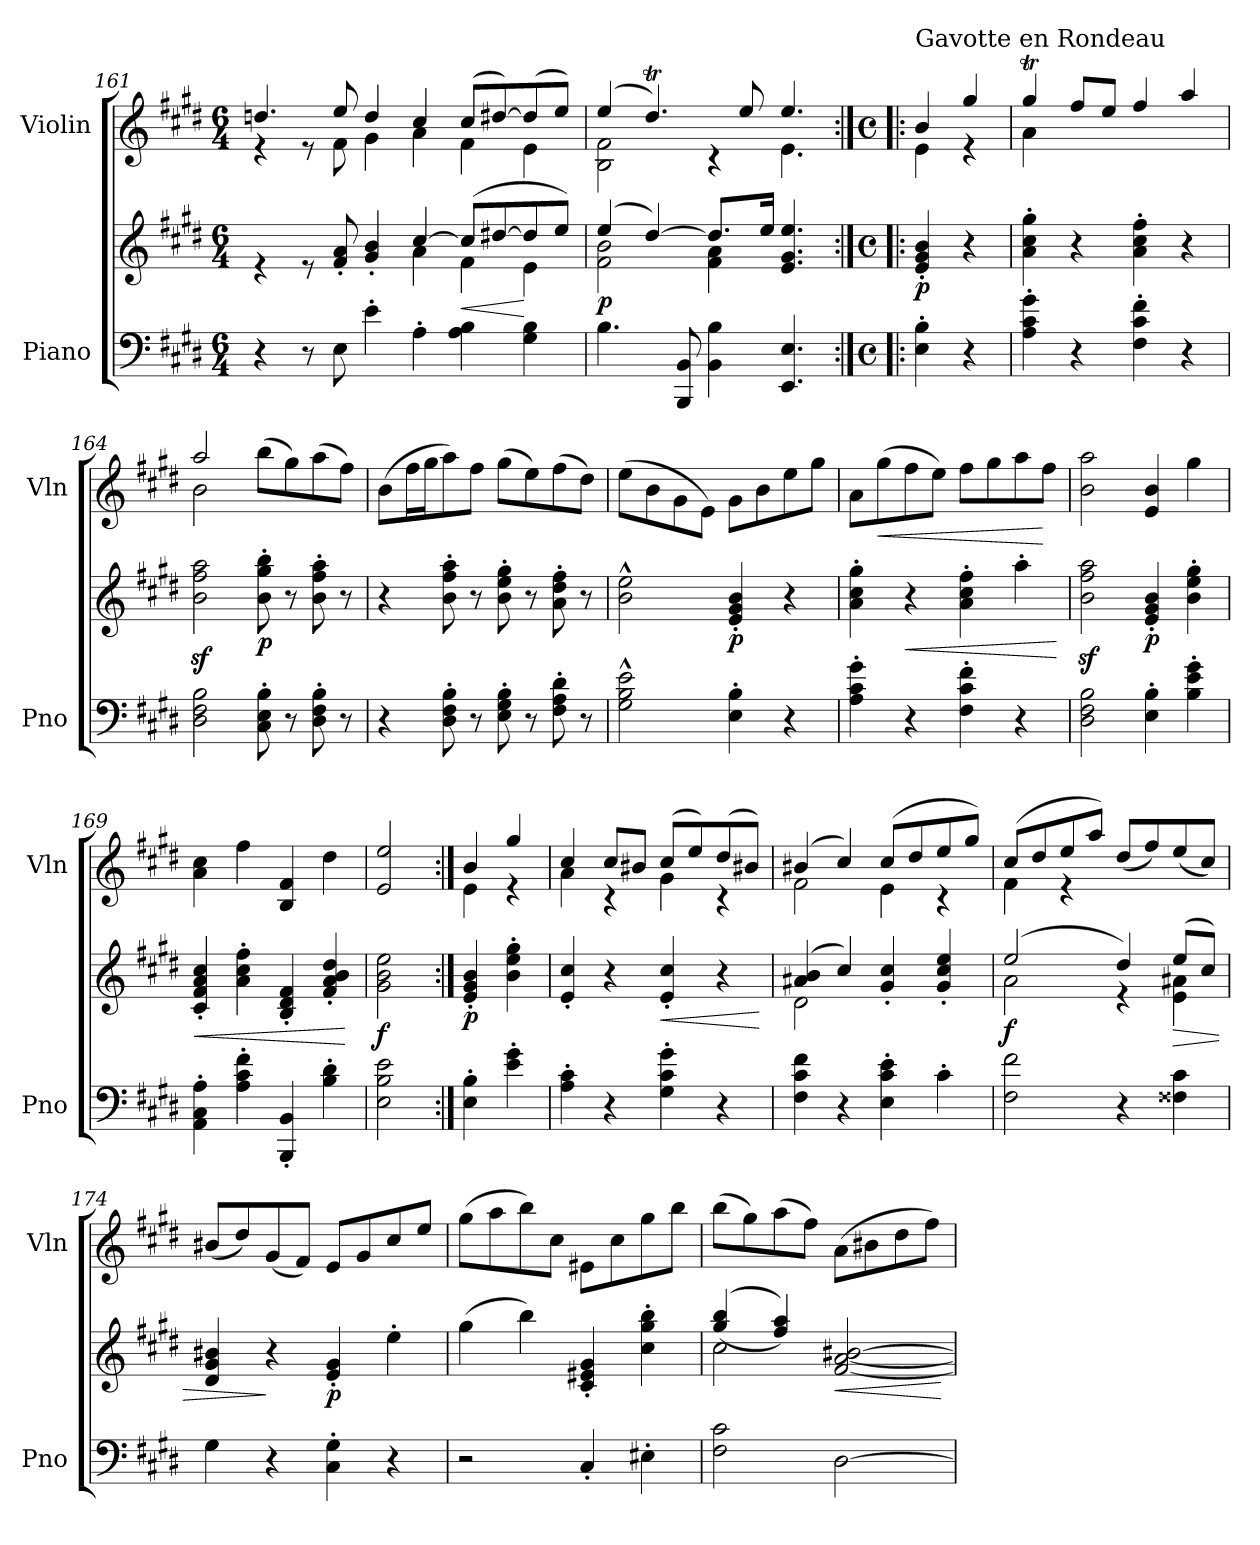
**kern	**kern	**dynam	**kern	**dynam
*part2	*part2	*part2	*part1	*part1
*staff3	*staff2	*staff2/3	*staff1	*staff1
*I"Piano	*	*	*I"Violin	*
*I'Pno	*	*	*I'Vln	*
*clefF4	*clefG2	*	*clefG2	*
*k[f#c#g#d#]	*k[f#c#g#d#]	*	*k[f#c#g#d#]	*
*M6/4	*M6/4	*	*M6/4	*
=161	=161	=161	=161	=161
*	*^	*	*^	*
4r	4re	2.ryy	.	4.ddn/	4r	.
8r	8re	.	.	.	8r	.
8E\	8f#/' 8a/'	.	.	8ee/	8f#\	.
4e'\	4g#/' 4b/'	.	.	4dd/	4g#\	.
4A'\	[4cc#/	4a\	.	4cc#/	4a\	.
!	!	!	!LO:HP:b	!	!	!
4A\ 4B\	(8cc#/L]	4f#\	<	(8cc#/L	4f#\	.
.	[8dd#X/	.	.	[8dd#X/)	.	.
4G#\ 4B\	8dd#/]	4e\	[	(8dd#/]	4e\	.
.	8ee/J)	.	.	8ee/J)	.	.
=162	=162	=162	=162	=162	=162	=162
!	!	!	!LO:DY:b	!	!	!
4.B\	(4ee/	2f#\ 2b\	p	(4ee/	2B\ 2f#\	.
.	[4dd#/)	.	.	4.dd#t/)	.	.
8BBB/ 8BB/	.	.	.	.	.	.
4BB\ 4B\	8.dd#/L]	4f#\ 4a\	.	.	4r	.
.	.	.	.	8ee/	.	.
.	16ee/Jk	.	.	.	.	.
4.EE/ 4.E/	4.e/ 4.g#/ 4.ee/	4.ryy	.	4.ee/	4.e\	.
*	*v	*v	*	*	*	*
!!LO:PB:g=z	!!
=162X3:|!|:	=162X3:|!|:	=162X3:|!|:	=162X3:|!|:	=162X3:|!|:	=162X3:|!|:
*M4/4	*M4/4	*	*M4/4	*	*
*met(c)	*met(c)	*	*met(c)	*	*
*	*	*	*MM95	*	*
*	*^	*	*	*	*
!	!	!	!	!LO:TX:a:t=Gavotte en Rondeau	!	!
!	!LO:TX:a:t=Gavotte en Rondeau	!	!	!	!	!
!	!	!	!LO:DY:b	!	!	!
*	*v	*v	*	*	*	*
4E\' 4B\'	4e/' 4g#/' 4b/'	p	4b/	4e\	.
4r	4r	.	4gg#/	4r	.
=163	=163	=163	=163	=163	=163
4A\' 4c#\' 4g#\'	4a\' 4cc#\' 4gg#\'	.	4gg#t/	4a\	.
4r	4r	.	8ff#/L	2.ryy	.
.	.	.	8ee/J	.	.
4F#\' 4c#\' 4f#\'	4a\' 4cc#\' 4ff#\'	.	4ff#/	.	.
4r	4r	.	4aa/	.	.
=164	=164	=164	=164	=164	=164
2D#\ 2F#\ 2B\	2b\z< 2ff#\z< 2aa\z<	.	2aa/	2b\	.
!	!	!LO:DY:b	!	!	!
8C#\' 8E\' 8B\'	8b\' 8gg#\' 8bb\'	p	(>8bb\L	2ryy	.
8r	8r	.	8gg#\)	.	.
8D#\' 8F#\' 8B\'	8b\' 8ff#\' 8aa\'	.	(>8aa\	.	.
8r	8r	.	8ff#\J)	.	.
*	*	*	*v	*v	*
=165	=165	=165	=165	=165
4r	4r	.	(8b\L	.
.	.	.	16ff#\L	.
.	.	.	16gg#\J	.
8D#\' 8F#\' 8B\'	8b\' 8ff#\' 8aa\'	.	8aa\)	.
8r	8r	.	8ff#\J	.
8E\' 8G#\' 8B\'	8b\' 8ee\' 8gg#\'	.	(8gg#\L	.
8r	8r	.	8ee\)	.
8F#\' 8A\' 8d#\'	8a\' 8dd#\' 8ff#\'	.	(8ff#\	.
8r	8r	.	8dd#\J)	.
=166	=166	=166	=166	=166
2G#\^^ 2B\^^ 2e\^^	2b\^^ 2ee\^^	.	(8ee\L	.
.	.	.	8b\	.
.	.	.	8g#\	.
.	.	.	8e\J)	.
!	!	!LO:DY:b	!	!
4E\' 4B\'	4e/' 4g#/' 4b/'	p	8g#\L	.
.	.	.	8b\	.
4r	4r	.	8ee\	.
.	.	.	8gg#\J	.
=167	=167	=167	=167	=167
4A\' 4c#\' 4g#\'	4a\' 4cc#\' 4gg#\'	.	8a\L	.
!	!	!	!	!LO:HP:b
.	.	.	(8gg#\	<
!	!	!LO:HP:b	!	!
4r	4r	<	8ff#\	.
.	.	.	8ee\J)	.
4F#\' 4c#\' 4f#\'	4a\' 4cc#\' 4ff#\'	.	8ff#\L	.
.	.	.	8gg#\	.
4r	4aa'\	.	8aa\	.
.	.	.	8ff#\J	[
.	.	[	.	.
=168	=168	=168	=168	=168
2D#\ 2F#\ 2B\	2b\z< 2ff#\z< 2aa\z<	.	2b\ 2aa\	.
!	!	!LO:DY:b	!	!
4E\' 4B\'	4e/' 4g#/' 4b/'	p	4e/ 4b/	.
4B\' 4e\' 4g#\'	4b\' 4ee\' 4gg#\'	.	4gg#\	.
!!LO:LB:g=z
=169	=169	=169	=169	=169
!	!	!LO:HP:b	!	!
4AA\' 4C#\' 4A\'	4c#/' 4f#/' 4a/' 4cc#/'	<	4a\ 4cc#\	.
4A\' 4c#\' 4f#\'	4a\' 4cc#\' 4ff#\'	.	4ff#\	.
4BBB/' 4BB/'	4B/' 4d#/' 4f#/'	.	4B/ 4f#/	.
4B\' 4d#\'	4f#/' 4a/' 4b/' 4dd#/'	.	4dd#\	.
.	.	[	.	.
=170	=170	=170	=170	=170
!	!	!LO:DY:b	!	!
2E\ 2B\ 2e\	2g#\ 2b\ 2ee\	f	2e/ 2ee/	.
=170X4:|!	=170X4:|!	=170X4:|!	=170X4:|!	=170X4:|!
*	*	*	*^	*
!	!	!LO:DY:b	!	!	!
4E\' 4B\'	4e/' 4g#/' 4b/'	p	4b/	4e\	.
4e\' 4g#\'	4b\' 4ee\' 4gg#\'	.	4gg#/	4r	.
=171	=171	=171	=171	=171	=171
4A\' 4c#\'	4e/' 4cc#/'	.	4cc#/	4a\	.
4r	4r	.	8cc#/L	4r	.
.	.	.	8b#X/J	.	.
!	!	!LO:HP:b	!	!	!
4G#\' 4c#\' 4g#\'	4e/' 4cc#/'	<	(8cc#/L	4g#\	.
.	.	.	8ee/)	.	.
4r	4r	.	(8dd#/	4r	.
.	.	.	8b#X/J)	.	.
*	*	*	*v	*v	*
.	.	[	.	.
=172	=172	=172	=172	=172
*	*^	*	*^	*
4F#\ 4c#\ 4f#\	(4a#X/ 4b/	2d#\	.	(4b#X/	2f#\	.
4r	4cc#/)	.	.	4cc#/)	.	.
4E\' 4c#\' 4e\'	4g#/' 4cc#/'	2ryy	.	(8cc#/L	4e\	.
.	.	.	.	8dd#/	.	.
4c#'\	4g#/' 4cc#/' 4ee/'	.	.	8ee/	4r	.
.	.	.	.	8gg#/J)	.	.
=173	=173	=173	=173	=173	=173	=173
!	!	!	!LO:DY:b	!	!	!
2F#\ 2f#\	(2ee/	2a\	f	(8cc#/L	4f#\	.
.	.	.	.	8dd#/	.	.
.	.	.	.	8ee/	4r	.
.	.	.	.	8aa/J)	.	.
4r	4dd#/)	4r	.	(8dd#/L	2ryy	.
.	.	.	.	8ff#/)	.	.
!	!	!	!LO:HP:b	!	!	!
4F##X\ 4c#\	(8ee/L	4e\ 4a#X\	>	(8ee/	.	.
.	8cc#/J)	.	.	8cc#/J)	.	.
*	*v	*v	*	*	*	*
*	*	*	*v	*v	*
=174	=174	=174	=174	=174
4G#\	4d#/ 4g#/ 4b#X/	.	(8b#X/L	.
.	.	.	8dd#/)	.
4r	4r	]	(8g#/	.
.	.	.	8f#/J)	.
!	!	!LO:DY:b	!	!
4C#\' 4G#\'	4e/' 4g#/'	p	8e/L	.
.	.	.	8g#/	.
4r	4ee'\	.	8cc#/	.
.	.	.	8ee/J	.
=175	=175	=175	=175	=175
2r	(4gg#\	.	(8gg#\L	.
.	.	.	8aa\	.
.	4bb\)	.	8bb\)	.
.	.	.	8cc#\J	.
4C#'/	4c#/' 4e#X/' 4g#/'	.	8e#X\L	.
.	.	.	8cc#\	.
4E#X'\	4cc#\' 4gg#\' 4bb\'	.	8gg#\	.
.	.	.	8bb\J	.
!!LO:LB:g=z
=176	=176	=176	=176	=176
*	*^	*	*	*
2F#\ 2c#\	((4gg#/ 4bb/	2cc#\	.	(8bb\L	.
.	.	.	.	8gg#\)	.
.	4ff#/ 4aa/))	.	.	(8aa\	.
.	.	.	.	8ff#\J)	.
!	!	!	!LO:HP:b	!	!
[2D#\	[2f#/ [2a/ [2b#X/	2ryy	<	(8a\L	.
.	.	.	.	8b#X\	.
.	.	.	.	8dd#\	.
.	.	.	.	8ff#\J)	.
*	*v	*v	*	*	*
.	.	[	.	.
=	=	=	=	=
*-	*-	*-	*-	*-
